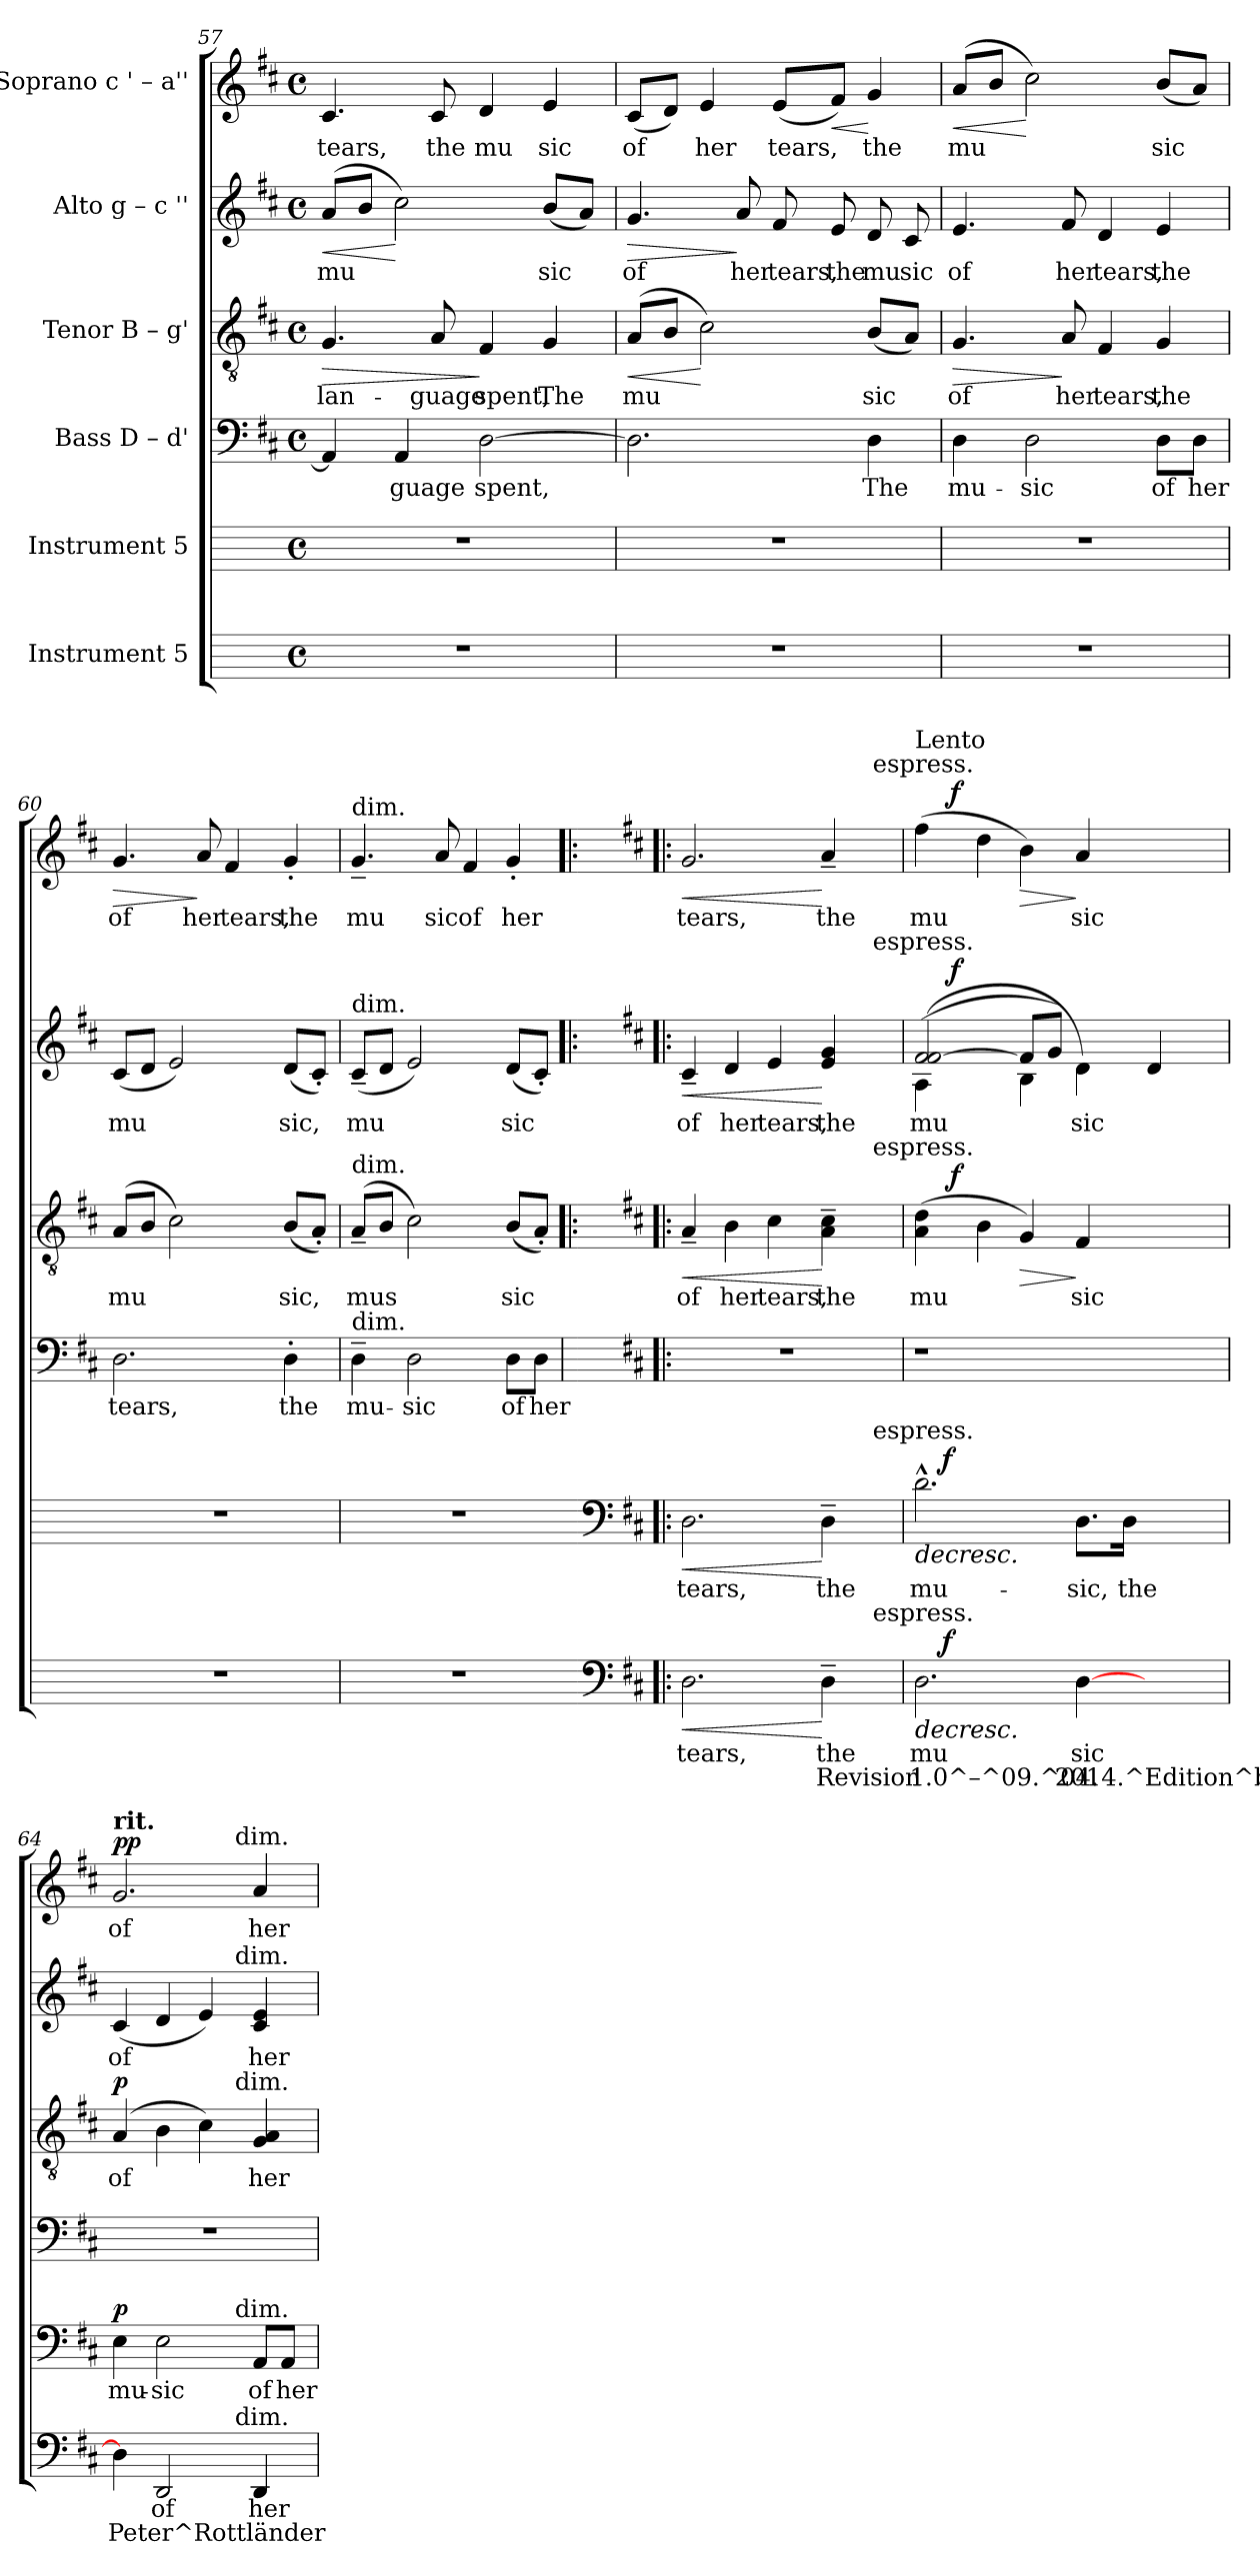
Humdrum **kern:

**kern	**text	**text	**dynam	**kern	**text	**dynam	**kern	**text	**kern	**text	**dynam	**kern	**text	**dynam	**kern	**text	**dynam
*part6	*part6	*part6	*part6	*part5	*part5	*part5	*part4	*part4	*part3	*part3	*part3	*part2	*part2	*part2	*part1	*part1	*part1
*staff6	*staff6	*staff6	*staff6	*staff5	*staff5	*staff5	*staff4	*staff4	*staff3	*staff3	*staff3	*staff2	*staff2	*staff2	*staff1	*staff1	*staff1
*I"Instrument 5	*	*	*	*I"Instrument 5	*	*	*I"Bass  D – d'	*	*I"Tenor  B – g'	*	*	*I"Alto  g – c ''	*	*	*I"Soprano  c ' – a''	*	*
*	*	*	*	*	*	*	*clefF4	*	*clefGv2	*	*	*clefG2	*	*	*clefG2	*	*
*k[]	*	*	*	*k[]	*	*	*k[f#c#]	*	*k[f#c#]	*	*	*k[f#c#]	*	*	*k[f#c#]	*	*
*C:	*	*	*	*C:	*	*	*D:	*	*D:	*	*	*D:	*	*	*D:	*	*
*M4/4	*	*	*	*M4/4	*	*	*M4/4	*	*M4/4	*	*	*M4/4	*	*	*M4/4	*	*
*met(c)	*	*	*	*met(c)	*	*	*met(c)	*	*met(c)	*	*	*met(c)	*	*	*met(c)	*	*
=57	=57	=57	=57	=57	=57	=57	=57	=57	=57	=57	=57	=57	=57	=57	=57	=57	=57
!	!	!	!	!	!	!	!	!LO:LY:b:cj	!	!LO:LY:b:cj	!LO:HP:b	!	!LO:LY:b:cj	!LO:HP:b	!	!LO:LY:b:cj	!
1r	.	.	.	1r	.	.	4AA/]	--	4.G/	lan-	>	(<8a/L	mu	<	4.c#/	tears,	.
!	!	!	!	!	!	!	!	!	!	!	!	!	!LO:LY:b:cj	!	!	!	!
.	.	.	.	.	.	.	.	.	.	.	.	8b/J	.	.	.	.	.
!	!	!	!	!	!	!	!	!LO:LY:b:cj	!	!	!	!	!LO:LY:b:cj	!	!	!	!
.	.	.	.	.	.	.	4AA/	-guage	.	.	.	2cc#\)	.	[	.	.	.
!	!	!	!	!	!	!	!	!	!	!LO:LY:b:cj	!	!	!	!	!	!LO:LY:b:cj	!
.	.	.	.	.	.	.	.	.	8A/	-guage	.	.	.	.	8c#/	the	.
!	!	!	!	!	!	!	!	!LO:LY:b:cj	!	!LO:LY:b:cj	!	!	!	!	!	!LO:LY:b:cj	!
.	.	.	.	.	.	.	[>2D\	spent,	4F#/	spent,	]	.	.	.	4d/	mu	.
!	!	!	!	!	!	!	!	!	!	!LO:LY:b:cj	!	!	!LO:LY:b:cj	!	!	!LO:LY:b:cj	!
.	.	.	.	.	.	.	.	.	4G/	The	.	(<8b/L	sic	.	4e/	sic	.
!	!	!	!	!	!	!	!	!	!	!	!	!	!LO:LY:b:cj	!	!	!	!
.	.	.	.	.	.	.	.	.	.	.	.	8a/J)	.	.	.	.	.
=58	=58	=58	=58	=58	=58	=58	=58	=58	=58	=58	=58	=58	=58	=58	=58	=58	=58
!	!	!	!	!	!	!	!	!LO:LY:b:cj	!	!LO:LY:b:cj	!LO:HP:b	!	!LO:LY:b:cj	!LO:HP:b	!	!LO:LY:b:cj	!
1r	.	.	.	1r	.	.	2.D\]	.	(<8A/L	mu-	<	4.g/	of	>	(<8c#/L	of	.
!	!	!	!	!	!	!	!	!	!	!LO:LY:b:cj	!	!	!	!	!	!LO:LY:b:cj	!
.	.	.	.	.	.	.	.	.	8B/J	--	.	.	.	.	8d/J)	.	.
!	!	!	!	!	!	!	!	!	!	!LO:LY:b:cj	!	!	!	!	!	!LO:LY:b:cj	!
.	.	.	.	.	.	.	.	.	2c#\)	--	[	.	.	.	4e/	her	.
!	!	!	!	!	!	!	!	!	!	!	!	!	!LO:LY:b:cj	!	!	!	!
.	.	.	.	.	.	.	.	.	.	.	.	8a/	her	]	.	.	.
!	!	!	!	!	!	!	!	!	!	!	!	!	!LO:LY:b:cj	!	!	!LO:LY:b:cj	!
.	.	.	.	.	.	.	.	.	.	.	.	8f#/	tears,	.	(<8e/L	tears,	.
!	!	!	!	!	!	!	!	!	!	!	!	!	!LO:LY:b:cj	!	!	!LO:LY:b:cj	!LO:HP:b
.	.	.	.	.	.	.	.	.	.	.	.	8e/	the	.	8f#/J)	.	<
!	!	!	!	!	!	!	!	!LO:LY:b:cj	!	!LO:LY:b:cj	!	!	!LO:LY:b:cj	!	!	!LO:LY:b:cj	!
.	.	.	.	.	.	.	4D\	The	(<8B/L	-sic	.	8d/	mu	.	4g/	the	[
!	!	!	!	!	!	!	!	!	!	!LO:LY:b:cj	!	!	!LO:LY:b:cj	!	!	!	!
.	.	.	.	.	.	.	.	.	8A/J)	.	.	8c#/	sic	.	.	.	.
!!LO:LB:g=z
=59	=59	=59	=59	=59	=59	=59	=59	=59	=59	=59	=59	=59	=59	=59	=59	=59	=59
!	!	!	!	!	!	!	!	!LO:LY:b:cj	!	!LO:LY:b:cj	!LO:HP:b	!	!LO:LY:b:cj	!	!	!LO:LY:b:cj	!LO:HP:b
1r	.	.	.	1r	.	.	4D\	mu-	4.G/	of	>	4.e/	of	.	(<8a/L	mu	<
!	!	!	!	!	!	!	!	!	!	!	!	!	!	!	!	!LO:LY:b:cj	!
.	.	.	.	.	.	.	.	.	.	.	.	.	.	.	8b/J	.	.
!	!	!	!	!	!	!	!	!LO:LY:b:cj	!	!	!	!	!	!	!	!LO:LY:b:cj	!
.	.	.	.	.	.	.	2D\	-sic	.	.	.	.	.	.	2cc#\)	.	[
!	!	!	!	!	!	!	!	!	!	!LO:LY:b:cj	!	!	!LO:LY:b:cj	!	!	!	!
.	.	.	.	.	.	.	.	.	8A/	her	]	8f#/	her	.	.	.	.
!	!	!	!	!	!	!	!	!	!	!LO:LY:b:cj	!	!	!LO:LY:b:cj	!	!	!	!
.	.	.	.	.	.	.	.	.	4F#/	tears,	.	4d/	tears,	.	.	.	.
!	!	!	!	!	!	!	!	!LO:LY:b:cj	!	!LO:LY:b:cj	!	!	!LO:LY:b:cj	!	!	!LO:LY:b:cj	!
.	.	.	.	.	.	.	8D\L	of	4G/	the	.	4e/	the	.	(<8b/L	sic	.
!	!	!	!	!	!	!	!	!LO:LY:b:cj	!	!	!	!	!	!	!	!LO:LY:b:cj	!
.	.	.	.	.	.	.	8D\J	her	.	.	.	.	.	.	8a/J)	.	.
=60	=60	=60	=60	=60	=60	=60	=60	=60	=60	=60	=60	=60	=60	=60	=60	=60	=60
!	!	!	!	!	!	!	!	!LO:LY:b:cj	!	!LO:LY:b:cj	!	!	!LO:LY:b:cj	!	!	!LO:LY:b:cj	!LO:HP:b
1r	.	.	.	1r	.	.	2.D\	tears,	(<8A/L	mu-	.	(<8c#/L	mu	.	4.g/	of	>
!	!	!	!	!	!	!	!	!	!	!LO:LY:b:cj	!	!	!LO:LY:b:cj	!	!	!	!
.	.	.	.	.	.	.	.	.	8B/J	--	.	8d/J	.	.	.	.	.
!	!	!	!	!	!	!	!	!	!	!LO:LY:b:cj	!	!	!LO:LY:b:cj	!	!	!	!
.	.	.	.	.	.	.	.	.	2c#\)	--	.	2e/)	.	.	.	.	.
!	!	!	!	!	!	!	!	!	!	!	!	!	!	!	!	!LO:LY:b:cj	!
.	.	.	.	.	.	.	.	.	.	.	.	.	.	.	8a/	her	]
!	!	!	!	!	!	!	!	!	!	!	!	!	!	!	!	!LO:LY:b:cj	!
.	.	.	.	.	.	.	.	.	.	.	.	.	.	.	4f#/	tears,	.
!	!	!	!	!	!	!	!	!LO:LY:b:cj	!	!LO:LY:b:cj	!	!	!LO:LY:b:cj	!	!	!LO:LY:b:cj	!
.	.	.	.	.	.	.	4D'>\	the	(<8B/L	-sic,	.	(<8d/L	sic,	.	4g'</	the	.
!	!	!	!	!	!	!	!	!	!	!LO:LY:b:cj	!	!	!LO:LY:b:cj	!	!	!	!
.	.	.	.	.	.	.	.	.	8A'</J)	.	.	8c#'</J)	.	.	.	.	.
=61	=61	=61	=61	=61	=61	=61	=61	=61	=61	=61	=61	=61	=61	=61	=61	=61	=61
!	!	!	!	!	!	!	!	!	!	!	!	!	!	!	!LO:TX:a:t=dim.	!	!
!	!	!	!	!	!	!	!	!	!	!	!	!LO:TX:a:t=dim.	!	!	!	!	!
!	!	!	!	!	!	!	!	!	!LO:TX:a:t=dim.	!	!	!	!	!	!	!	!
!	!	!	!	!	!	!	!LO:TX:a:t=dim.	!	!	!	!	!	!	!	!	!	!
!	!	!	!	!	!	!	!	!LO:LY:b:cj	!	!LO:LY:b:cj	!	!	!LO:LY:b:cj	!	!	!LO:LY:b:cj	!
1r	.	.	.	1r	.	.	4D~>\	mu-	(<8A~</L	mus-	.	(<8c#~</L	mu	.	4.g~</	mu	.
!	!	!	!	!	!	!	!	!	!	!LO:LY:b:cj	!	!	!LO:LY:b:cj	!	!	!	!
.	.	.	.	.	.	.	.	.	8B/J	--	.	8d/J	.	.	.	.	.
!	!	!	!	!	!	!	!	!LO:LY:b:cj	!	!LO:LY:b:cj	!	!	!LO:LY:b:cj	!	!	!	!
.	.	.	.	.	.	.	2D\	-sic	2c#\)	--	.	2e/)	.	.	.	.	.
!	!	!	!	!	!	!	!	!	!	!	!	!	!	!	!	!LO:LY:b:cj	!
.	.	.	.	.	.	.	.	.	.	.	.	.	.	.	8a/	sic	.
!	!	!	!	!	!	!	!	!	!	!	!	!	!	!	!	!LO:LY:b:cj	!
.	.	.	.	.	.	.	.	.	.	.	.	.	.	.	4f#/	of	.
!	!	!	!	!	!	!	!	!LO:LY:b:cj	!	!LO:LY:b:cj	!	!	!LO:LY:b:cj	!	!	!LO:LY:b:cj	!
.	.	.	.	.	.	.	8D\L	of	(<8B/L	-sic	.	(<8d/L	sic	.	4g'</	her	.
!	!	!	!	!	!	!	!	!LO:LY:b:cj	!	!LO:LY:b:cj	!	!	!LO:LY:b:cj	!	!	!	!
.	.	.	.	.	.	.	8D\J	her	8A'</J)	.	.	8c#'</J)	.	.	.	.	.
!!LO:PB:g=z
=62!|:	=62!|:	=62!|:	=62!|:	=62!|:	=62!|:	=62!|:	=62	=62!|:	=62!|:	=62!|:	=62!|:	=62!|:	=62!|:	=62!|:	=62!|:	=62!|:	=62!|:
*clefF4	*	*	*	*clefF4	*	*	*	*	*	*	*	*	*	*	*	*	*
*k[f#c#]	*	*	*	*k[f#c#]	*	*	*	*	*	*	*	*	*	*	*	*	*
*D:	*	*	*	*D:	*	*	*	*	*	*	*	*	*	*	*	*	*
!	!	!	!	!	!	!	!	!	!	!	!	!	!	!	!LO:TX:a:t=largamente	!	!
!	!	!	!	!	!	!	!	!	!	!	!	!LO:TX:a:t=largamente	!	!	!	!	!
!	!	!	!	!	!	!	!	!	!LO:TX:a:t=largamente	!	!	!	!	!	!	!	!
!	!	!	!	!LO:TX:a:t=largamente	!	!	!	!	!	!	!	!	!	!	!	!	!
!LO:TX:a:t=largamente	!	!	!	!	!	!	!	!	!	!	!	!	!	!	!	!	!
!	!LO:LY:b:cj	!LO:LY:b:cj	!LO:HP:b	!	!LO:LY:b:cj	!LO:HP:b	!	!	!	!LO:LY:b:cj	!LO:HP:b	!	!LO:LY:b:cj	!LO:HP:b	!	!LO:LY:b:cj	!LO:HP:b
*^	*	*	*	*^	*	*	*	*	*^	*	*	*^	*	*	*^	*	*
2.D\	2ryy	tears,	.	<	2.D\	2ryy	tears,	<	1r	.	4A~</	2ryy	of	<	4c#~</	2ryy	of	<	2.g/	2ryy	tears,	<
!	!	!	!	!	!	!	!	!	!	!	!	!	!LO:LY:b:cj	!	!	!	!LO:LY:b:cj	!	!	!	!	!
.	.	.	.	.	.	.	.	.	.	.	4B\	.	her	.	4d/	.	her	.	.	.	.	.
!	!	!	!	!	!	!	!	!	!	!	!	!	!LO:LY:b:cj	!	!	!	!LO:LY:b:cj	!	!	!	!	!
.	4ryy	.	.	.	.	4ryy	.	.	.	.	4c#\	4ryy	tears,	.	4e/	4ryy	tears,	.	.	4ryy	.	.
!	!	!LO:LY:b:cj	!LO:LY:b:cj	!	!	!	!LO:LY:b:cj	!	!	!	!	!	!LO:LY:b:cj	!	!	!	!LO:LY:b:cj	!	!	!	!LO:LY:b:cj	!
4D~>\	8ryy	the	Revision	[	4D~>\	8ryy	the	[	.	.	4c#\~> 4A\~>	8ryy	the	[	4g/ 4e/	8ryy	the	[	4a~</	8ryy	the	[
.	32ryy	.	.	.	.	32ryy	.	.	.	.	.	32ryy	.	.	.	32ryy	.	.	.	32ryy	.	.
!	!	!	!	!	!	!	!	!	!	!	!	!	!	!	!	!	!	!	!	!LO:TX:a:t=espress.	!	!
!	!	!	!	!	!	!	!	!	!	!	!	!	!	!	!	!LO:TX:a:t=espress.	!	!	!	!	!	!
!	!	!	!	!	!	!	!	!	!	!	!	!LO:TX:a:t=espress.	!	!	!	!	!	!	!	!	!	!
!	!	!	!	!	!	!LO:TX:a:t=espress.	!	!	!	!	!	!	!	!	!	!	!	!	!	!	!	!
!	!LO:TX:a:t=espress.	!	!	!	!	!	!	!	!	!	!	!	!	!	!	!	!	!	!	!	!	!
.	16.ryy	.	.	.	.	16.ryy	.	.	.	.	.	16.ryy	.	.	.	16.ryy	.	.	.	16.ryy	.	.
=63	=63	=63	=63	=63	=63	=63	=63	=63	=63	=63	=63	=63	=63	=63	=63	=63	=63	=63	=63	=63	=63	=63
!	!	!	!	!	!	!	!	!	!	!	!	!	!	!	!	!	!	!	!LO:TX:a:t=Lento	!	!	!
!	!	!LO:LY:b:cj	!LO:LY:b:cj	!LO:HP:b	!	!	!LO:LY:b:cj	!LO:HP:b	!	!	!	!	!LO:LY:b:cj	!	!	!	!LO:LY:b:cj	!	!	!	!LO:LY:b:cj	!
*	*	*	*	*	*	*	*	*	*	*	*	*	*	*	*	*^	*	*	*	*	*	*
2.D\	8ryy	mu	1.0^–^09.^04.	>	2.d^^>\	8ryy	mu-	>	1r	.	(>4d\ 4A\	8ryy	mu	.	(>2f#/ [>2f#/	(<4A\	8ryy	mu	.	(>4ff#\	8ryy	mu-	.
!	!	!	!	!LO:DY:a	!	!	!	!LO:DY:a	!	!	!	!	!	!	!	!	!	!	!	!	!	!	!
.	1ryy	.	.	f	.	1ryy	.	f	.	.	.	64ryy	.	.	.	.	64ryy	.	.	.	64ryy	.	.
!	!	!	!	!	!	!	!	!	!	!	!	!	!	!LO:DY:a	!	!	!	!	!LO:DY:a	!	!	!	!LO:DY:a
.	.	.	.	.	.	.	.	.	.	.	.	1ryy	.	f	.	.	1ryy	.	f	.	1ryy	.	f
!	!	!	!	!	!	!	!	!	!	!	!	!	!LO:LY:b:cj	!	!	!	!	!	!	!	!	!LO:LY:b:cj	!
.	.	.	.	.	.	.	.	.	.	.	4B\	.	.	.	.	4ryy	.	.	.	4dd\	.	--	.
!	!	!	!	!	!	!	!	!	!	!	!	!	!LO:LY:b:cj	!LO:HP:b	!	!	!	!LO:LY:b:cj	!	!	!	!	!
!	!	!	!	!	!	!	!	!	!	!	!	!	!	!	!	!	!	!LO:LY:b:cj	!	!	!	!LO:LY:b:cj	!LO:HP:b
.	.	.	.	.	.	.	.	.	.	.	4G/)	.	.	>	4B\	8f#/L]	.	.	.	4b\)	.	--	>
!	!	!	!	!	!	!	!	!	!	!	!	!	!	!	!	!	!	!LO:LY:b:cj	!	!	!	!	!
.	.	.	.	.	.	.	.	.	.	.	.	.	.	.	.	8g/J)	.	.	.	.	.	.	.
!	!	!LO:LY:b:cj	!LO:LY:b:cj	!	!	!	!LO:LY:b:cj	!	!	!	!	!	!LO:LY:b:cj	!	!	!	!	!LO:LY:b:cj	!	!	!	!LO:LY:b:cj	!
[>4D\	.	sic	2014.^Edition^by	]	8.D\L	.	-sic,	.	.	.	4F#/	.	sic	]	4d\)	4d\	.	sic	] ]	4a/	.	-sic	]
!	!	!	!	!	!	!	!LO:LY:b:cj	!	!	!	!	!	!	!	!	!	!	!	!	!	!	!	!
.	.	.	.	.	16D\Jk	.	the	]	.	.	.	.	.	.	.	.	.	.	.	.	.	.	.
4ryy	.	.	.	.	4ryy	.	.	.	4ryy	.	4ryy	.	.	.	4d/	4ryy	.	.	.	4ryy	.	.	.
.	8ryy	.	.	.	.	8ryy	.	.	.	.	.	.	.	.	.	.	.	.	.	.	.	.	.
.	.	.	.	.	.	.	.	.	.	.	.	16..ryy	.	.	.	.	16..ryy	.	.	.	16..ryy	.	.
=64	=64	=64	=64	=64	=64	=64	=64	=64	=64	=64	=64	=64	=64	=64	=64	=64	=64	=64	=64	=64	=64	=64	=64
!	!	!	!	!	!	!	!	!	!	!	!	!	!	!	!	!	!	!	!	!LO:TX:a:B:t=rit.	!	!	!
!	!	!LO:LY:b:cj	!LO:LY:b:cj	!	!	!	!LO:LY:b:cj	!LO:DY:a	!	!	!	!	!LO:LY:b:cj	!LO:DY:a	!	!	!	!LO:LY:b:cj	!	!	!	!LO:LY:b:cj	!LO:DY:a
!	!	!	!	!	!	!	!	!	!	!	!	!	!	!	!	!	!	!	!	!	!	!	!LO:DY:n=1:b
*	*	*	*	*	*	*	*	*	*	*	*	*	*	*	*	*v	*v	*	*	*	*	*	*
4D\]	2ryy	.	Peter^Rottländer	.	4E\	2ryy	mu-	p	1r	.	(>4A/	2ryy	of	p	(<4c#/	2ryy	of	.	2.g/	2ryy	of	p p
!	!	!LO:LY:b:cj	!LO:LY:b:cj	!	!	!	!LO:LY:b:cj	!	!	!	!	!	!LO:LY:b:cj	!	!	!	!LO:LY:b:cj	!	!	!	!	!
2DD/	.	of	.	.	2E\	.	-sic	.	.	.	4B\	.	.	.	4d/	.	.	.	.	.	.	.
!	!	!	!	!	!	!	!	!	!	!	!	!	!LO:LY:b:cj	!	!	!	!LO:LY:b:cj	!	!	!	!	!
.	8.ryy	.	.	.	.	8.ryy	.	.	.	.	4c#\)	8.ryy	.	.	4e/)	8.ryy	.	.	.	8.ryy	.	.
!	!	!	!	!	!	!	!	!	!	!	!	!	!	!	!	!	!	!	!	!LO:TX:a:t=dim.	!	!
!	!	!	!	!	!	!	!	!	!	!	!	!	!	!	!	!LO:TX:a:t=dim.	!	!	!	!	!	!
!	!	!	!	!	!	!	!	!	!	!	!	!LO:TX:a:t=dim.	!	!	!	!	!	!	!	!	!	!
!	!	!	!	!	!	!LO:TX:a:t=dim.	!	!	!	!	!	!	!	!	!	!	!	!	!	!	!	!
!	!LO:TX:a:t=dim.	!	!	!	!	!	!	!	!	!	!	!	!	!	!	!	!	!	!	!	!	!
.	4ryy	.	.	.	.	4ryy	.	.	.	.	.	4ryy	.	.	.	4ryy	.	.	.	4ryy	.	.
!	!	!LO:LY:b:cj	!LO:LY:b:cj	!	!	!	!LO:LY:b:cj	!	!	!	!	!	!LO:LY:b:cj	!	!	!	!LO:LY:b:cj	!	!	!	!LO:LY:b:cj	!
4DD/	.	her	.	.	8AA/L	.	of	.	.	.	4G/ 4A/	.	her	.	4c#/ 4e/	.	her	.	4a/	.	her	.
!	!	!	!	!	!	!	!LO:LY:b:cj	!	!	!	!	!	!	!	!	!	!	!	!	!	!	!
.	.	.	.	.	8AA/J	.	her	.	.	.	.	.	.	.	.	.	.	.	.	.	.	.
.	16ryy	.	.	.	.	16ryy	.	.	.	.	.	16ryy	.	.	.	16ryy	.	.	.	16ryy	.	.
*v	*v	*	*	*	*	*	*	*	*	*	*v	*v	*	*	*v	*v	*	*	*v	*v	*	*
*	*	*	*	*v	*v	*	*	*	*	*	*	*	*	*	*	*	*	*
=	=	=	=	=	=	=	=	=	=	=	=	=	=	=	=	=	=
*-	*-	*-	*-	*-	*-	*-	*-	*-	*-	*-	*-	*-	*-	*-	*-	*-	*-
